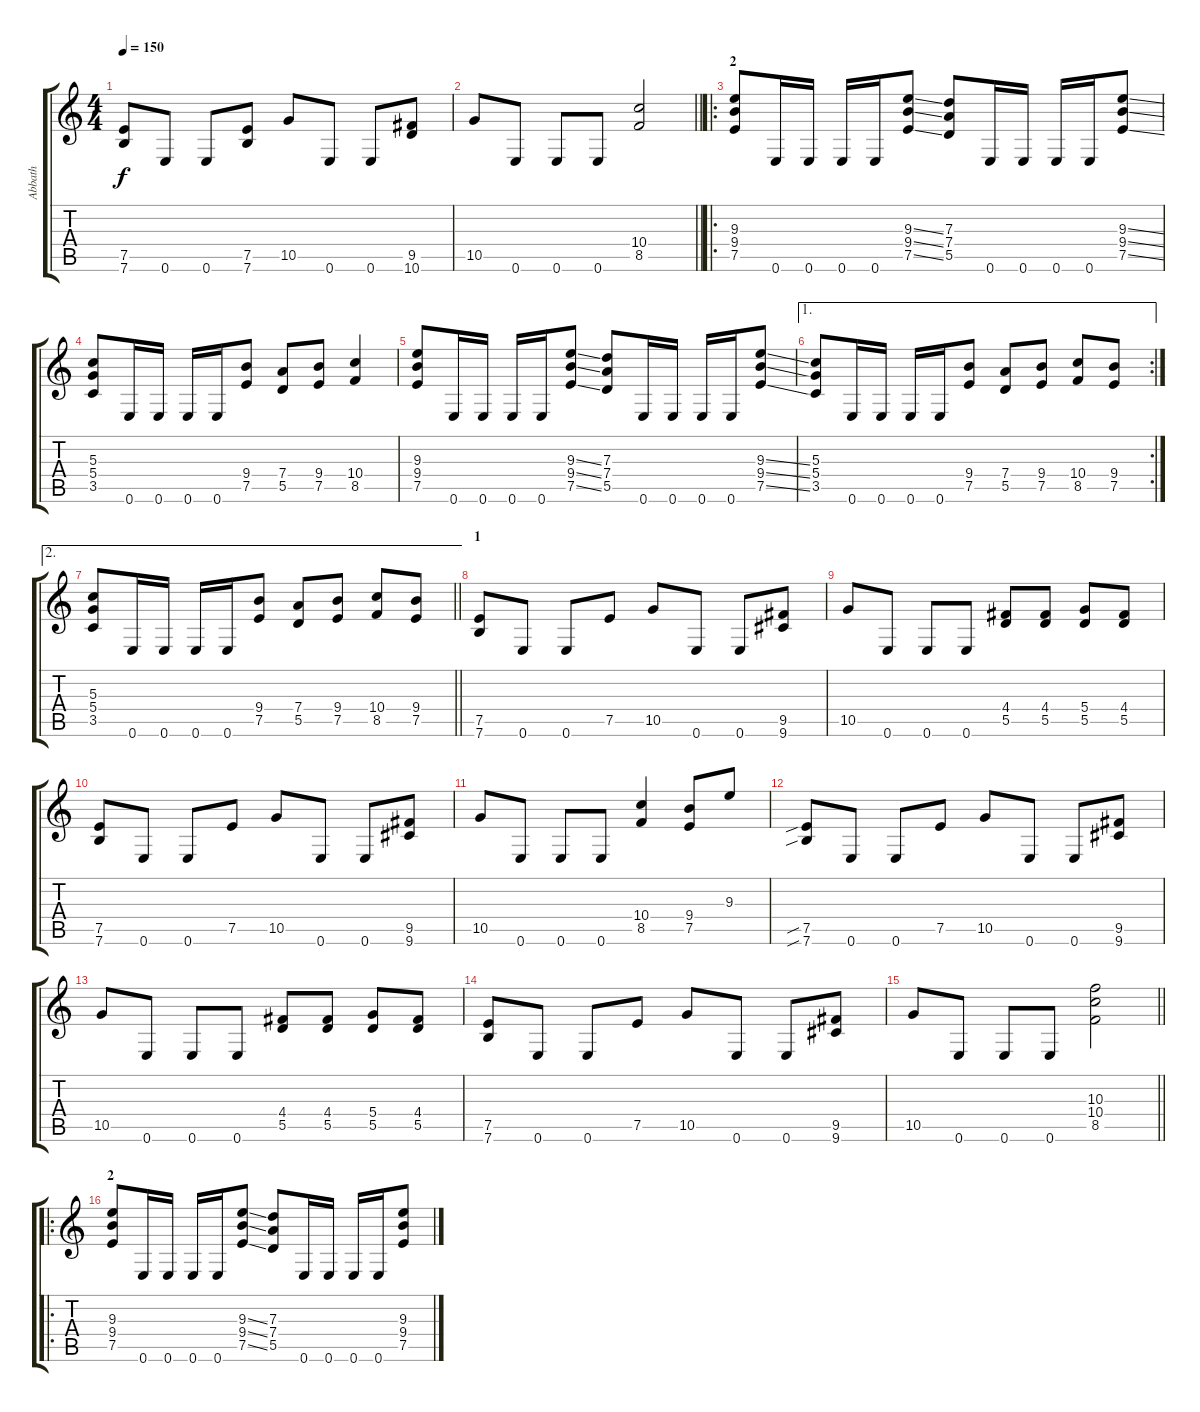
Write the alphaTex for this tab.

\track ("Abbath" "Abbath") {instrument distortionguitar}
\staff {score tabs}
\tuning (E4 B3 G3 D3 A2 E2) {hide}
\ts (4 4)
\tempo 150
\clef g2
\ks c
(7.5 7.6).8{dy f} 0.6.8 0.6.8 (7.5 7.6).8 10.5.8 0.6.8 0.6.8 (9.5 10.6).8 |
\barLineRight lightlight
10.5.8 0.6.8 0.6.8 0.6.8 (10.4 8.5).2 |
\ro
\section ("" "2")
(9.3 9.4 7.5).8 0.6.16 0.6.16 0.6.16 0.6.16 (9.3{ss} 9.4{ss} 7.5{ss}).8 (7.3 7.4 5.5).8 0.6.16 0.6.16 0.6.16 0.6.16 (9.3{ss} 9.4{ss} 7.5{ss}).8 |
(5.3 5.4 3.5).8 0.6.16 0.6.16 0.6.16 0.6.16 (9.4 7.5).8 (7.4 5.5).8 (9.4 7.5).8 (10.4 8.5).4 |
(9.3 9.4 7.5).8 0.6.16 0.6.16 0.6.16 0.6.16 (9.3{ss} 9.4{ss} 7.5{ss}).8 (7.3 7.4 5.5).8 0.6.16 0.6.16 0.6.16 0.6.16 (9.3{ss} 9.4{ss} 7.5{ss}).8 |
\ae 1
\rc 2
(5.3 5.4 3.5).8 0.6.16 0.6.16 0.6.16 0.6.16 (9.4 7.5).8 (7.4 5.5).8 (9.4 7.5).8 (10.4 8.5).8 (9.4 7.5).8 |
\ae 2
\barLineRight lightlight
(5.3 5.4 3.5).8 0.6.16 0.6.16 0.6.16 0.6.16 (9.4 7.5).8 (7.4 5.5).8 (9.4 7.5).8 (10.4 8.5).8 (9.4 7.5).8 |
\section ("" "1")
(7.5 7.6).8 0.6.8 0.6.8 7.5.8 10.5.8 0.6.8 0.6.8 (9.5 9.6).8 |
10.5.8 0.6.8 0.6.8 0.6.8 (4.4 5.5).8 (4.4 5.5).8 (5.4 5.5).8 (4.4 5.5).8 |
(7.5 7.6).8 0.6.8 0.6.8 7.5.8 10.5.8 0.6.8 0.6.8 (9.5 9.6).8 |
10.5.8 0.6.8 0.6.8 0.6.8 (10.4 8.5).4 (9.4 7.5).8 9.3.8 |
(7.5{sib} 7.6{sib}).8 0.6.8 0.6.8 7.5.8 10.5.8 0.6.8 0.6.8 (9.5 9.6).8 |
10.5.8 0.6.8 0.6.8 0.6.8 (4.4 5.5).8 (4.4 5.5).8 (5.4 5.5).8 (4.4 5.5).8 |
(7.5 7.6).8 0.6.8 0.6.8 7.5.8 10.5.8 0.6.8 0.6.8 (9.5 9.6).8 |
\barLineRight lightlight
10.5.8 0.6.8 0.6.8 0.6.8 (10.3 10.4 8.5).2 |
\ro
\section ("" "2")
(9.3 9.4 7.5).8 0.6.16 0.6.16 0.6.16 0.6.16 (9.3{ss} 9.4{ss} 7.5{ss}).8 (7.3 7.4 5.5).8 0.6.16 0.6.16 0.6.16 0.6.16 (9.3{ss} 9.4{ss} 7.5{ss}).8
